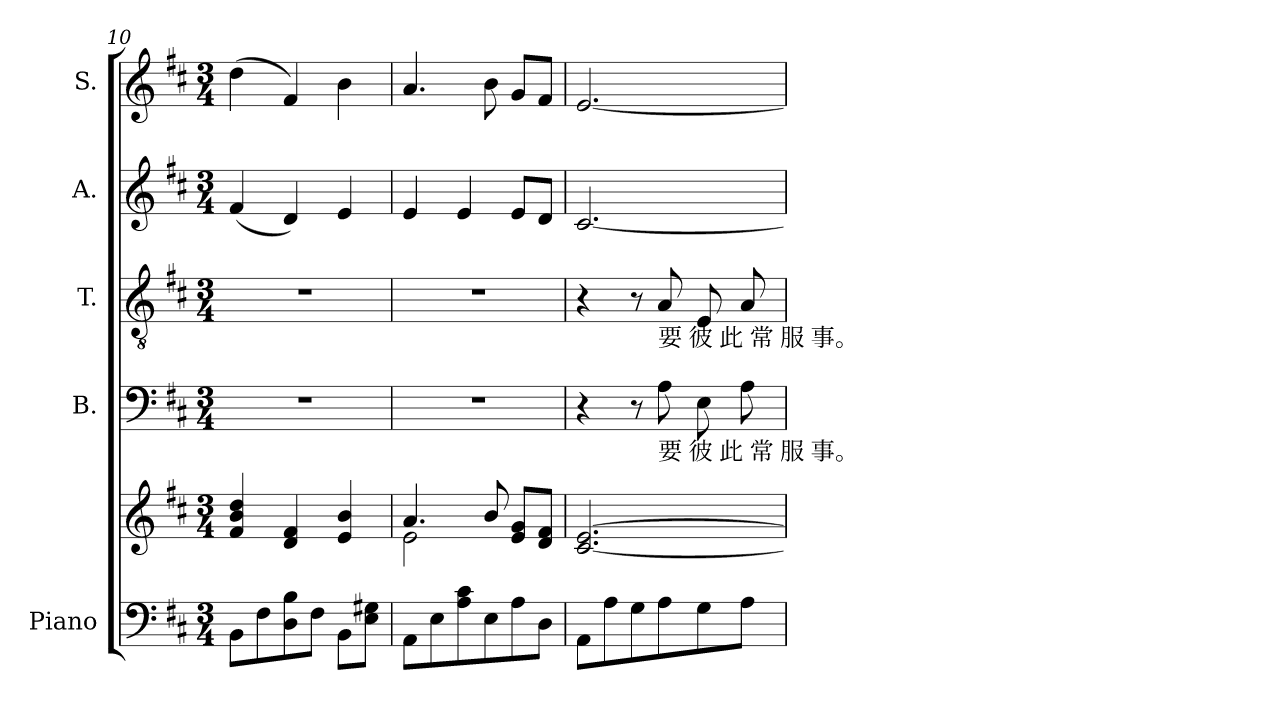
**kern	**kern	**kern	**kern	**kern	**kern
*part5	*part5	*part4	*part3	*part2	*part1
*staff6	*staff5	*staff4	*staff3	*staff2	*staff1
*I"Piano	*	*I"B.	*I"T.	*I"A.	*I"S.
*I'Pno	*	*I'B.	*I'T.	*I'A.	*I'S.
*clefF4	*clefG2	*clefF4	*clefGv2	*clefG2	*clefG2
*k[f#c#]	*k[f#c#]	*k[f#c#]	*k[f#c#]	*k[f#c#]	*k[f#c#]
*M3/4	*M3/4	*M3/4	*M3/4	*M3/4	*M3/4
=10	=10	=10	=10	=10	=10
8BB\L	4f#/ 4b/ 4dd/	2.r	2.r	(<4f#/	(>4dd\
8F#\	.	.	.	.	.
8D\ 8B\	4d/ 4f#/	.	.	4d/)	4f#/)
8F#\J	.	.	.	.	.
8BB\L	4e/ 4b/	.	.	4e/	4b\
8E\ 8G#X\J	.	.	.	.	.
=11	=11	=11	=11	=11	=11
*	*^	*	*	*	*
8AA\L	4.a/	2e\	2.r	2.r	4e/	4.a/
8E\	.	.	.	.	.	.
8A\ 8c#\	.	.	.	.	4e/	.
8E\	8b/	.	.	.	.	8b\
8A\	8e/ 8g/L	4ryy	.	.	8e/L	8g/L
8D\J	8d/ 8f#/J	.	.	.	8d/J	8f#/J
*	*v	*v	*	*	*	*
=12	=12	=12	=12	=12	=12
8AA\L	[2.c#/ [2.e/	4r	4r	[2.c#/	[2.e/
8A\	.	.	.	.	.
8G\	.	8r	8r	.	.
!	!	!	!LO:TX:b:t=要 彼 此  常 服 事。	!	!
!	!	!LO:TX:b:t=要 彼 此  常 服 事。	!	!	!
8A\	.	8A\	8A/	.	.
8G\	.	8E\	8E/	.	.
8A\J	.	8A\	8A/	.	.
=	=	=	=	=	=
*-	*-	*-	*-	*-	*-
